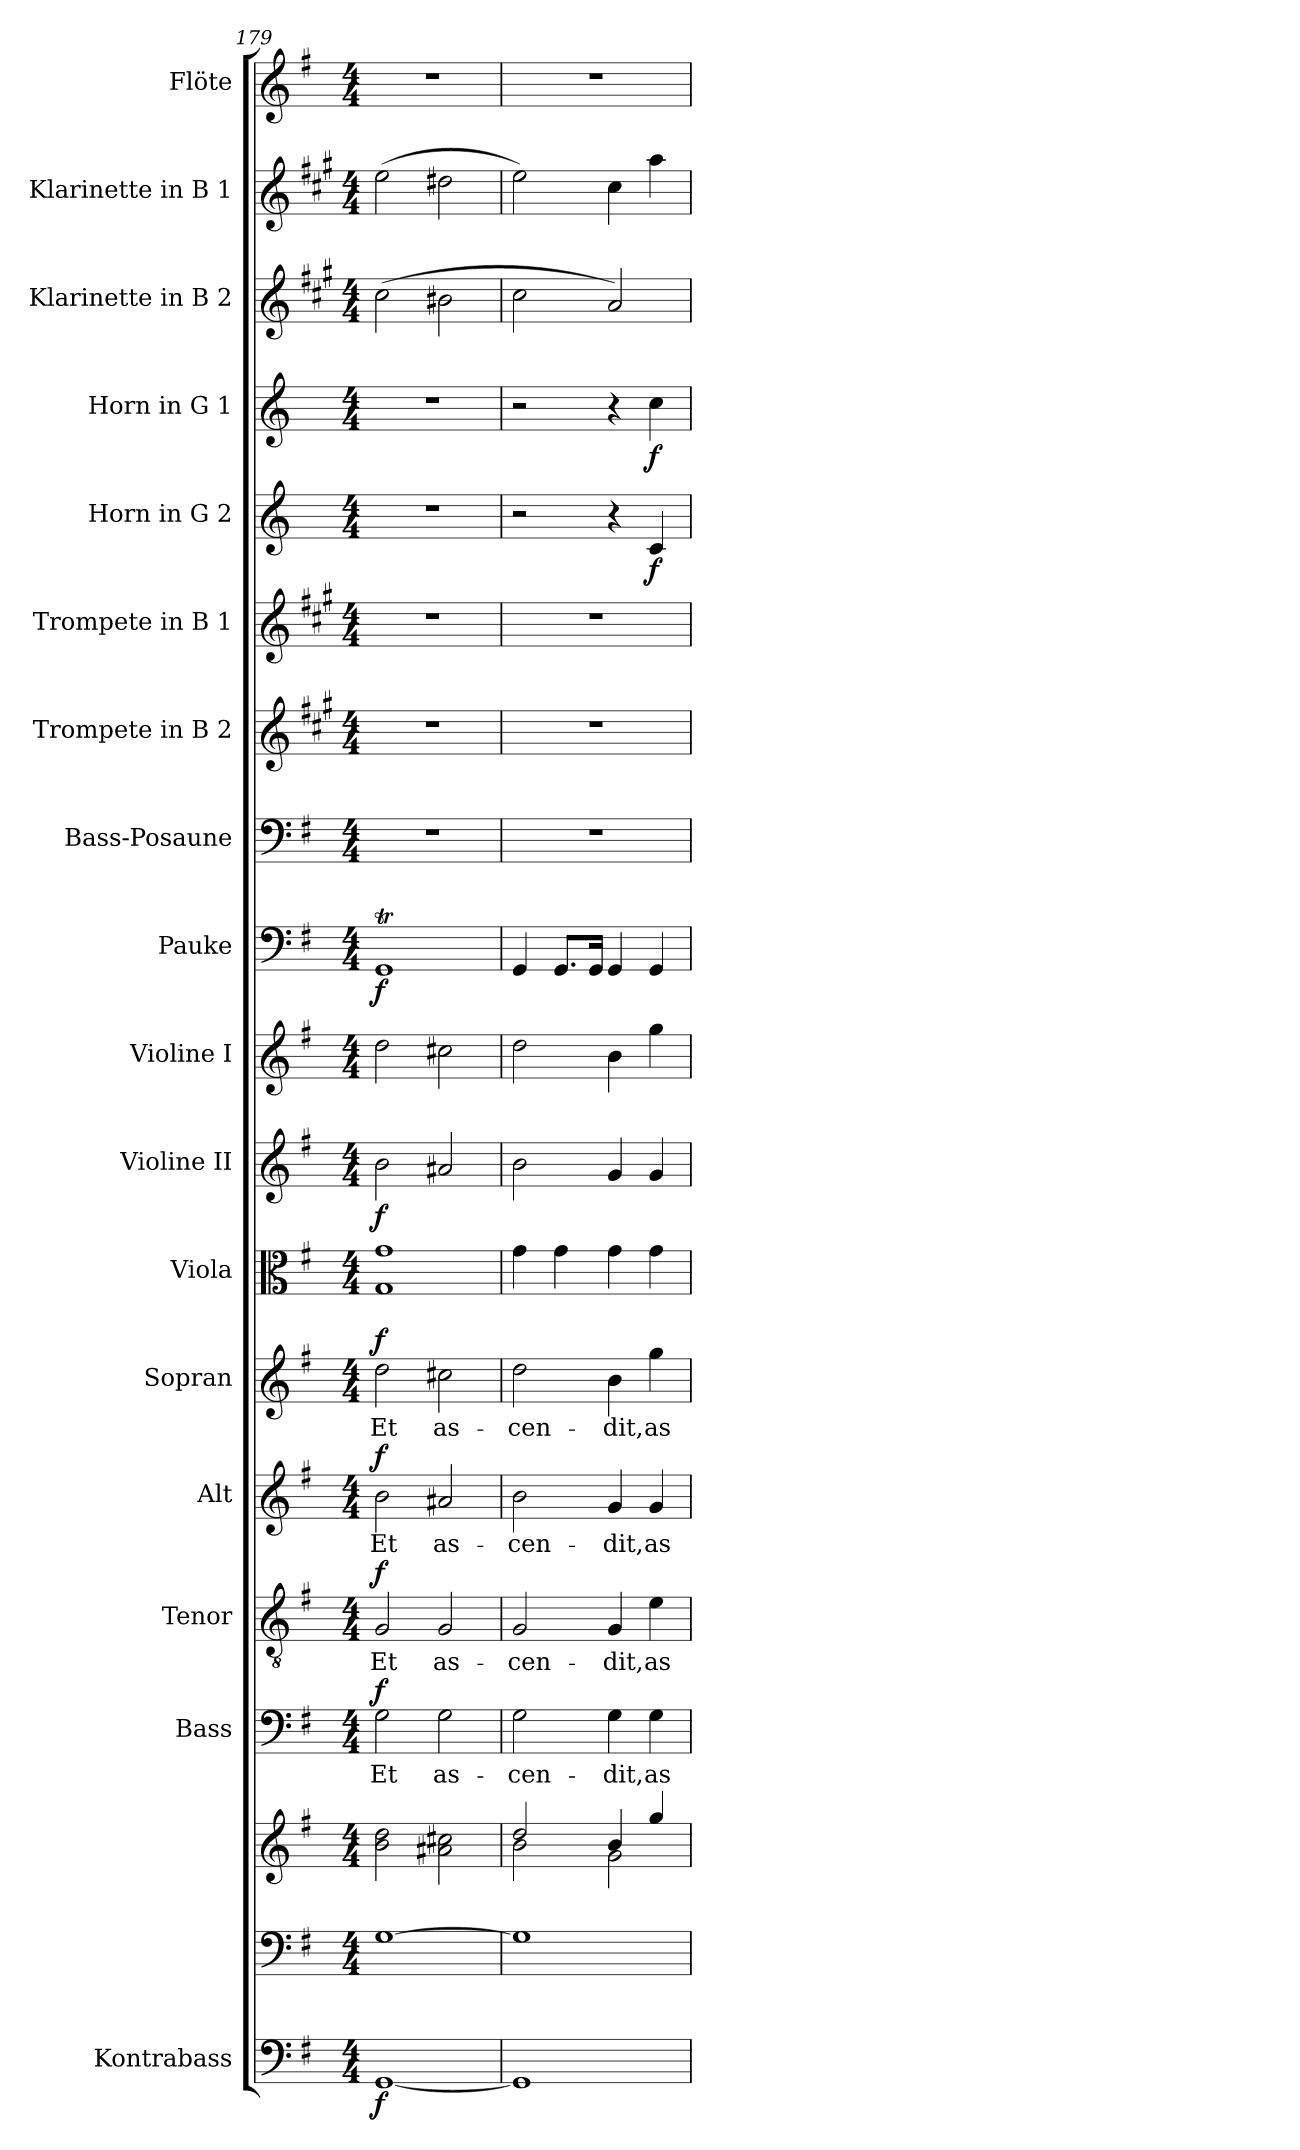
**kern	**dynam	**kern	**kern	**kern	**text	**dynam	**kern	**text	**dynam	**kern	**text	**dynam	**kern	**text	**dynam	**kern	**kern	**dynam	**kern	**kern	**dynam	**kern	**kern	**kern	**kern	**dynam	**kern	**dynam	**kern	**kern	**kern
*part18	*part18	*part17	*part17	*part16	*part16	*part16	*part15	*part15	*part15	*part14	*part14	*part14	*part13	*part13	*part13	*part12	*part11	*part11	*part10	*part9	*part9	*part8	*part7	*part6	*part5	*part5	*part4	*part4	*part3	*part2	*part1
*staff19	*staff19	*staff18	*staff17	*staff16	*staff16	*staff16	*staff15	*staff15	*staff15	*staff14	*staff14	*staff14	*staff13	*staff13	*staff13	*staff12	*staff11	*staff11	*staff10	*staff9	*staff9	*staff8	*staff7	*staff6	*staff5	*staff5	*staff4	*staff4	*staff3	*staff2	*staff1
*I"Kontrabass	*	*	*	*I"Bass	*	*	*I"Tenor	*	*	*I"Alt	*	*	*I"Sopran	*	*	*I"Viola	*I"Violine II	*	*I"Violine I	*I"Pauke	*	*I"Bass-Posaune	*I"Trompete in B 2	*I"Trompete in B 1	*I"Horn in G 2	*	*I"Horn in G 1	*	*I"Klarinette in B 2	*I"Klarinette in B 1	*I"Flöte
*I'Kb.	*	*	*	*I'B	*	*	*I'T	*	*	*I'A	*	*	*I'S	*	*	*I'Vla.	*I'Vl. II	*	*I'Vl. I	*I'Pk.	*	*I'B. Pos.	*	*	*I'Hrn. 2	*	*I'Hrn. 1	*	*	*	*I'Fl.
*clefF4	*	*clefF4	*clefG2	*clefF4	*	*	*clefGv2	*	*	*clefG2	*	*	*clefG2	*	*	*clefC3	*clefG2	*	*clefG2	*clefF4	*	*clefF4	*clefG2	*clefG2	*clefG2	*	*clefG2	*	*clefG2	*clefG2	*clefG2
*ITrd7c12	*	*	*	*	*	*	*	*	*	*	*	*	*	*	*	*	*	*	*	*	*	*	*ITrd1c2	*ITrd1c2	*ITrd3c5	*	*ITrd3c5	*	*ITrd1c2	*ITrd1c2	*
*k[f#]	*	*k[f#]	*k[f#]	*k[f#]	*	*	*k[f#]	*	*	*k[f#]	*	*	*k[f#]	*	*	*k[f#]	*k[f#]	*	*k[f#]	*k[f#]	*	*k[f#]	*k[f#]	*k[f#]	*k[f#]	*	*k[f#]	*	*k[f#]	*k[f#]	*k[f#]
*G:	*	*G:	*G:	*G:	*	*	*G:	*	*	*G:	*	*	*G:	*	*	*G:	*G:	*	*G:	*G:	*	*G:	*G:	*G:	*G:	*	*G:	*	*G:	*G:	*G:
*M4/4	*	*M4/4	*M4/4	*M4/4	*	*	*M4/4	*	*	*M4/4	*	*	*M4/4	*	*	*M4/4	*M4/4	*	*M4/4	*M4/4	*	*M4/4	*M4/4	*M4/4	*M4/4	*	*M4/4	*	*M4/4	*M4/4	*M4/4
=179	=179	=179	=179	=179	=179	=179	=179	=179	=179	=179	=179	=179	=179	=179	=179	=179	=179	=179	=179	=179	=179	=179	=179	=179	=179	=179	=179	=179	=179	=179	=179
!	!LO:DY:b	!	!	!	!LO:LY:b	!LO:DY:a	!	!LO:LY:b	!LO:DY:a	!	!LO:LY:b	!LO:DY:a	!	!LO:LY:b	!LO:DY:a	!	!	!LO:DY:b	!	!	!LO:DY:b	!	!	!	!	!	!	!	!	!	!
[1GGG	f	[1G	2b\ 2dd\	2G\	Et	f	2G/	Et	f	2b\	Et	f	2dd\	Et	f	1G 1g	2b\	f	2dd\	1GGT	f	1r	1r	1r	1r	.	1r	.	(>2b\	(>2dd\	1r
!	!	!	!	!	!LO:LY:b	!	!	!LO:LY:b	!	!	!LO:LY:b	!	!	!LO:LY:b	!	!	!	!	!	!	!	!	!	!	!	!	!	!	!	!	!
.	.	.	2a#X\ 2cc#X\	2G\	as-	.	2G/	as-	.	2a#X/	as-	.	2cc#X\	as-	.	.	2a#X/	.	2cc#X\	.	.	.	.	.	.	.	.	.	2a#X\	2cc#X\	.
=180	=180	=180	=180	=180	=180	=180	=180	=180	=180	=180	=180	=180	=180	=180	=180	=180	=180	=180	=180	=180	=180	=180	=180	=180	=180	=180	=180	=180	=180	=180	=180
*	*	*	*^	*	*	*	*	*	*	*	*	*	*	*	*	*	*	*	*	*	*	*	*	*	*	*	*	*	*	*	*
!	!	!	!	!	!	!LO:LY:b	!	!	!LO:LY:b	!	!	!LO:LY:b	!	!	!LO:LY:b	!	!	!	!	!	!	!	!	!	!	!	!	!	!	!	!	!
1GGG]	.	1G]	2dd/	2b\	2G\	-cen-	.	2G/	-cen-	.	2b\	-cen-	.	2dd\	-cen-	.	4g\	2b\	.	2dd\	4GG/	.	1r	1r	1r	2r	.	2r	.	2b\	2dd\)	1r
.	.	.	.	.	.	.	.	.	.	.	.	.	.	.	.	.	4g\	.	.	.	8.GG/L	.	.	.	.	.	.	.	.	.	.	.
.	.	.	.	.	.	.	.	.	.	.	.	.	.	.	.	.	.	.	.	.	16GG/Jk	.	.	.	.	.	.	.	.	.	.	.
!	!	!	!	!	!	!LO:LY:b	!	!	!LO:LY:b	!	!	!LO:LY:b	!	!	!LO:LY:b	!	!	!	!	!	!	!	!	!	!	!	!	!	!	!	!	!
.	.	.	4b/	2g\	4G\	-dit,	.	4G/	-dit,	.	4g/	-dit,	.	4b\	-dit,	.	4g\	4g/	.	4b\	4GG/	.	.	.	.	4r	.	4r	.	2g/)	4b\	.
!	!	!	!	!	!	!LO:LY:b	!	!	!LO:LY:b	!	!	!LO:LY:b	!	!	!LO:LY:b	!	!	!	!	!	!	!	!	!	!	!	!LO:DY:b	!	!LO:DY:b	!	!	!
.	.	.	4gg/	.	4G\	as-	.	4e\	as-	.	4g/	as-	.	4gg\	as-	.	4g\	4g/	.	4gg\	4GG/	.	.	.	.	4G/	f	4g\	f	.	4gg\	.
*	*	*	*v	*v	*	*	*	*	*	*	*	*	*	*	*	*	*	*	*	*	*	*	*	*	*	*	*	*	*	*	*	*
=	=	=	=	=	=	=	=	=	=	=	=	=	=	=	=	=	=	=	=	=	=	=	=	=	=	=	=	=	=	=	=
*-	*-	*-	*-	*-	*-	*-	*-	*-	*-	*-	*-	*-	*-	*-	*-	*-	*-	*-	*-	*-	*-	*-	*-	*-	*-	*-	*-	*-	*-	*-	*-
